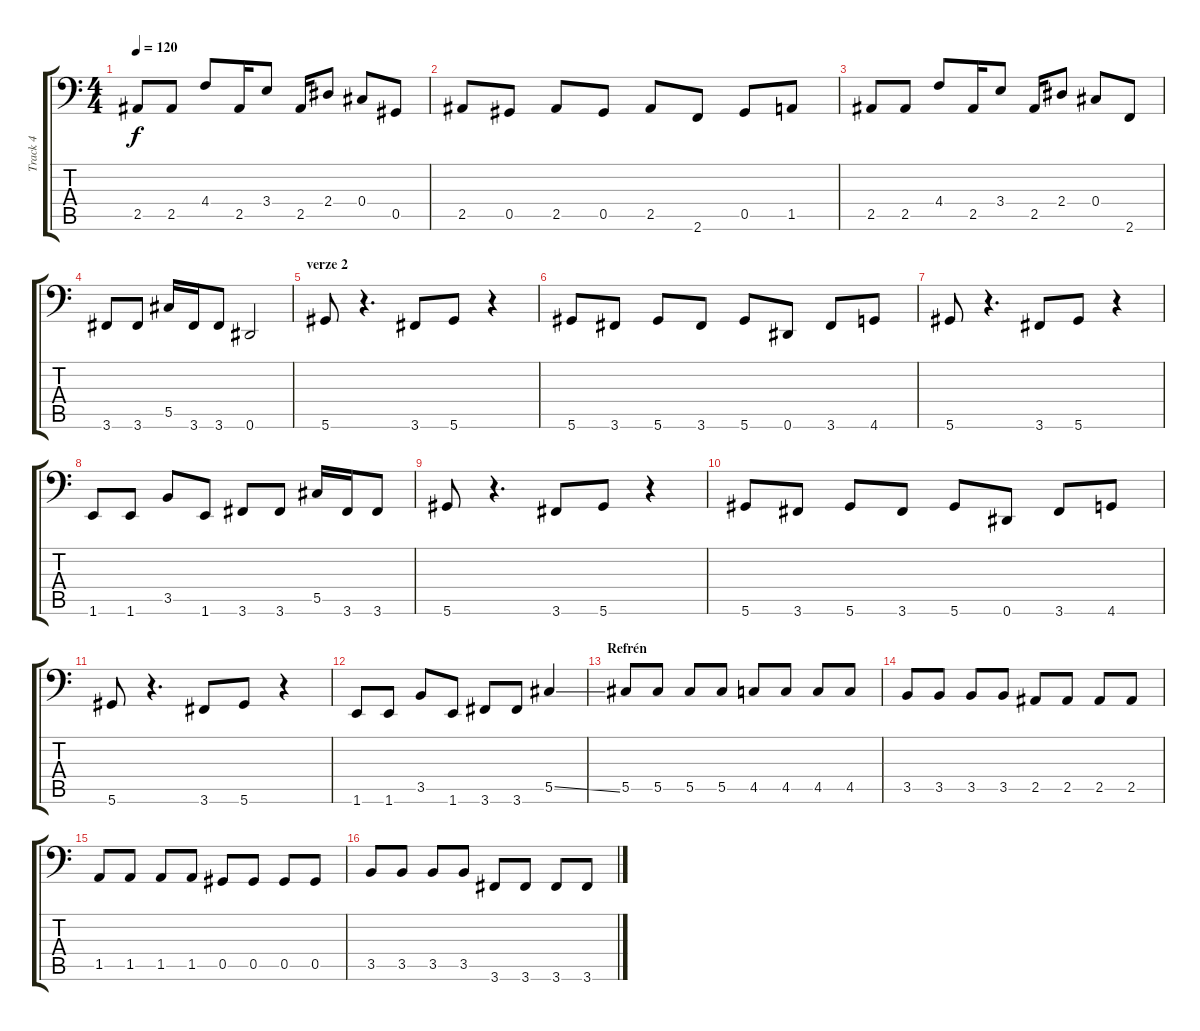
\track ("Track 4" "Track 4") {instrument electricbassfinger}
\staff {score tabs}
\tuning (Eb3 Bb2 Gb2 Db2 Ab1 Eb1) {hide}
\ts (4 4)
\tempo 120
\clef f4
\ks c
2.5.8{dy f instrument slapbass2} 2.5.8 4.4.8 2.5.16 3.4.8 2.5.16 2.4.8 0.4.8 0.5.8 |
2.5.8 0.5.8 2.5.8 0.5.8 2.5.8 2.6.8 0.5.8 1.5.8 |
2.5.8 2.5.8 4.4.8 2.5.16 3.4.8 2.5.16 2.4.8 0.4.8 2.6.8 |
3.6.8 3.6.8 5.5.16 3.6.16 3.6.8 0.6.2 |
\section ("" "verze 2")
5.6.8{instrument electricbassfinger} r.4{d} 3.6.8 5.6.8 r.4 |
5.6.8 3.6.8 5.6.8 3.6.8 5.6.8 0.6.8 3.6.8 4.6.8 |
5.6.8 r.4{d} 3.6.8 5.6.8 r.4 |
1.6.8 1.6.8 3.5.8 1.6.8 3.6.8 3.6.8 5.5.16 3.6.16 3.6.8 |
5.6.8 r.4{d} 3.6.8 5.6.8 r.4 |
5.6.8 3.6.8 5.6.8 3.6.8 5.6.8 0.6.8 3.6.8 4.6.8 |
5.6.8 r.4{d} 3.6.8 5.6.8 r.4 |
1.6.8 1.6.8 3.5.8 1.6.8 3.6.8 3.6.8 5.5{ss}.4 |
\section ("" "Refrén")
5.5.8 5.5.8 5.5.8 5.5.8 4.5.8 4.5.8 4.5.8 4.5.8 |
3.5.8 3.5.8 3.5.8 3.5.8 2.5.8 2.5.8 2.5.8 2.5.8 |
1.5.8 1.5.8 1.5.8 1.5.8 0.5.8 0.5.8 0.5.8 0.5.8 |
3.5.8 3.5.8 3.5.8 3.5.8 3.6.8 3.6.8 3.6.8 3.6.8
